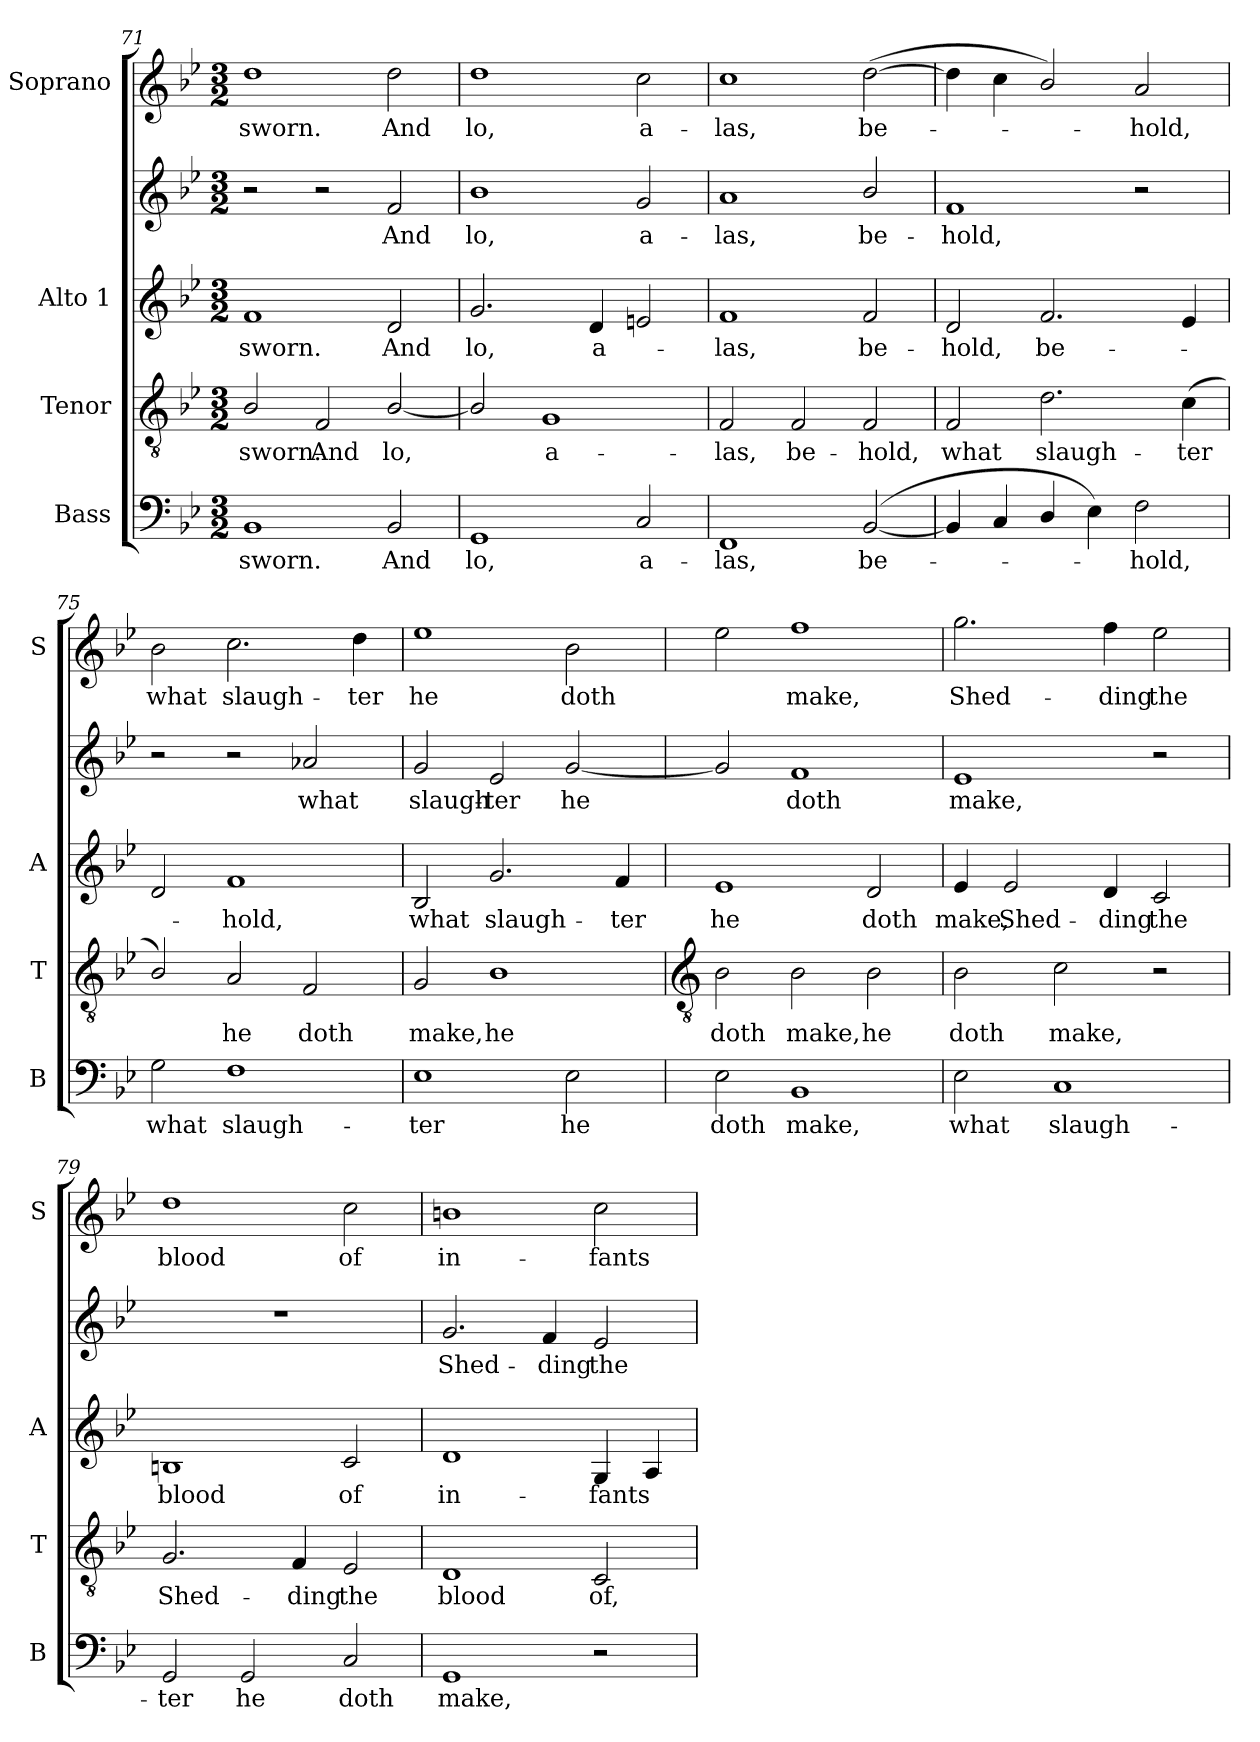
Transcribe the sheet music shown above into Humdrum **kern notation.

**kern	**text	**kern	**text	**kern	**text	**kern	**text	**kern	**text
*part4	*part4	*part3	*part3	*part2	*part2	*part2	*part2	*part1	*part1
*staff5	*staff5	*staff4	*staff4	*staff3	*staff3	*staff2	*staff2	*staff1	*staff1
*I"Bass	*	*I"Tenor	*	*I"Alto 1	*	*	*	*I"Soprano	*
*I'B	*	*I'T	*	*I'A	*	*	*	*I'S	*
!!LO:LB:g=z
*clefF4	*	*clefGv2	*	*clefG2	*	*clefG2	*	*clefG2	*
*k[b-e-]	*	*k[b-e-]	*	*k[b-e-]	*	*k[b-e-]	*	*k[b-e-]	*
*B-:	*	*B-:	*	*B-:	*	*B-:	*	*B-:	*
*M3/2	*	*M3/2	*	*M3/2	*	*M3/2	*	*M3/2	*
=71	=71	=71	=71	=71	=71	=71	=71	=71	=71
!	!LO:LY:b	!	!LO:LY:b	!	!LO:LY:b	!	!	!	!LO:LY:b
1BB-	sworn.	2B-/	sworn.	1f	sworn.	2r	.	1dd	sworn.
!	!	!	!LO:LY:b	!	!	!	!	!	!
.	.	2F	And	.	.	2r	.	.	.
!	!LO:LY:b	!	!LO:LY:b	!	!LO:LY:b	!	!LO:LY:b	!	!LO:LY:b
2BB-	And	[2B-/	lo,	2d	And	2f	And	2dd	And
=72	=72	=72	=72	=72	=72	=72	=72	=72	=72
!	!LO:LY:b	!	!	!	!LO:LY:b	!	!LO:LY:b	!	!LO:LY:b
1GG	lo,	2B-/]	.	2.g	-lo,	1b-	lo,	1dd	lo,
!	!	!	!LO:LY:b	!	!	!	!	!	!
.	.	1G	a-	.	.	.	.	.	.
!	!	!	!	!	!LO:LY:b	!	!	!	!
.	.	.	.	4d	a-	.	.	.	.
!	!LO:LY:b	!	!	!	!	!	!LO:LY:b	!	!LO:LY:b
2C	a-	.	.	2en	.	2g	a-	2cc	a-
=73	=73	=73	=73	=73	=73	=73	=73	=73	=73
!	!LO:LY:b	!	!LO:LY:b	!	!LO:LY:b	!	!LO:LY:b	!	!LO:LY:b
1FF	-las,	2F	-las,	1f	-las,	1a	las,	1cc	-las,
!	!	!	!LO:LY:b	!	!	!	!	!	!
.	.	2F	be-	.	.	.	.	.	.
!	!LO:LY:b	!	!LO:LY:b	!	!LO:LY:b	!	!LO:LY:b	!	!LO:LY:b
(<[2BB-	be-	2F	-hold,	2f	be-	2b-/	be-	(>[2dd	be-
=74	=74	=74	=74	=74	=74	=74	=74	=74	=74
!	!	!	!LO:LY:b	!	!LO:LY:b	!	!LO:LY:b	!	!
4BB-]	.	2F	what	2d	hold,	1f	-hold,	4dd]	.
4C	.	.	.	.	.	.	.	4cc	.
!	!	!	!LO:LY:b	!	!LO:LY:b	!	!	!	!
4D/	.	2.d	slaugh-	2.f	be-	.	.	2b-/)	.
4E-)	.	.	.	.	.	.	.	.	.
!	!LO:LY:b	!	!	!	!	!	!	!	!LO:LY:b
2F	hold,	.	.	.	.	2r	.	2a	hold,
!	!	!	!LO:LY:b	!	!	!	!	!	!
.	.	(<4c	-ter	4e-	.	.	.	.	.
=75	=75	=75	=75	=75	=75	=75	=75	=75	=75
!	!LO:LY:b	!	!	!	!	!	!	!	!LO:LY:b
2G	what	2B-/)	.	2d	.	2r	.	2b-	what
!	!LO:LY:b	!	!LO:LY:b	!	!LO:LY:b	!	!	!	!LO:LY:b
1F	slaugh-	2A	he	1f	hold,	2r	.	2.cc	slaugh-
!	!	!	!LO:LY:b	!	!	!	!LO:LY:b	!	!
.	.	2F	doth	.	.	2a-X	what	.	.
!	!	!	!	!	!	!	!	!	!LO:LY:b
.	.	.	.	.	.	.	.	4dd	-ter
=76	=76	=76	=76	=76	=76	=76	=76	=76	=76
!	!LO:LY:b	!	!LO:LY:b	!	!LO:LY:b	!	!LO:LY:b	!	!LO:LY:b
1E-	-ter	2G	make,	2B-	what	2g	slaugh-	1ee-	he
!	!	!	!LO:LY:b	!	!LO:LY:b	!	!LO:LY:b	!	!
.	.	1B-	he	2.g	slaugh-	2e-	-ter	.	.
!	!LO:LY:b	!	!	!	!	!	!LO:LY:b	!	!LO:LY:b
2E-	he	.	.	.	.	[2g	he	2b-	doth
!	!	!	!	!	!LO:LY:b	!	!	!	!
.	.	.	.	4f	-ter	.	.	.	.
!!LO:LB:g=z
=77	=77	=77	=77	=77	=77	=77	=77	=77	=77
*	*	*clefGv2	*	*	*	*	*	*	*
!	!LO:LY:b	!	!LO:LY:b	!	!LO:LY:b	!	!	!	!
2E-	doth	2B-	doth	1e-	he	2g]	.	2ee-	.
!	!LO:LY:b	!	!LO:LY:b	!	!	!	!LO:LY:b	!	!LO:LY:b
1BB-	make,	2B-	make,	.	.	1f	doth	1ff	make,
!	!	!	!LO:LY:b	!	!LO:LY:b	!	!	!	!
.	.	2B-	he	2d	doth	.	.	.	.
=78	=78	=78	=78	=78	=78	=78	=78	=78	=78
!	!LO:LY:b	!	!LO:LY:b	!	!LO:LY:b	!	!LO:LY:b	!	!LO:LY:b
2E-	what	2B-	doth	4e-	make,	1e-	make,	2.gg	Shed-
!	!	!	!	!	!LO:LY:b	!	!	!	!
.	.	.	.	2e-	Shed-	.	.	.	.
!	!LO:LY:b	!	!LO:LY:b	!	!	!	!	!	!
1C	slaugh-	2c	make,	.	.	.	.	.	.
!	!	!	!	!	!LO:LY:b	!	!	!	!LO:LY:b
.	.	.	.	4d	-ding	.	.	4ff	-ding
!	!	!	!	!	!LO:LY:b	!	!	!	!LO:LY:b
.	.	2r	.	2c	the	2r	.	2ee-	the
=79	=79	=79	=79	=79	=79	=79	=79	=79	=79
!	!LO:LY:b	!	!LO:LY:b	!	!LO:LY:b	!LO:N:vis=1	!	!	!LO:LY:b
2GG	-ter	2.G	Shed-	1Bn	blood	1.r	.	1dd	blood
!	!LO:LY:b	!	!	!	!	!	!	!	!
2GG	he	.	.	.	.	.	.	.	.
!	!	!	!LO:LY:b	!	!	!	!	!	!
.	.	4F	-ding	.	.	.	.	.	.
!	!LO:LY:b	!	!LO:LY:b	!	!LO:LY:b	!	!	!	!LO:LY:b
2C	doth	2E-	the	2c	of	.	.	2cc	of
=80	=80	=80	=80	=80	=80	=80	=80	=80	=80
!	!LO:LY:b	!	!LO:LY:b	!	!LO:LY:b	!	!LO:LY:b	!	!LO:LY:b
1GG	make,	1D	blood	1d	in-	2.g	Shed-	1bn	in-
!	!	!	!	!	!	!	!LO:LY:b	!	!
.	.	.	.	.	.	4f	-ding	.	.
!	!	!	!LO:LY:b	!	!LO:LY:b	!	!LO:LY:b	!	!LO:LY:b
2r	.	2C	of,	4G	-fants	2e-	the	2cc	-fants
.	.	.	.	4A	.	.	.	.	.
=	=	=	=	=	=	=	=	=	=
*-	*-	*-	*-	*-	*-	*-	*-	*-	*-
